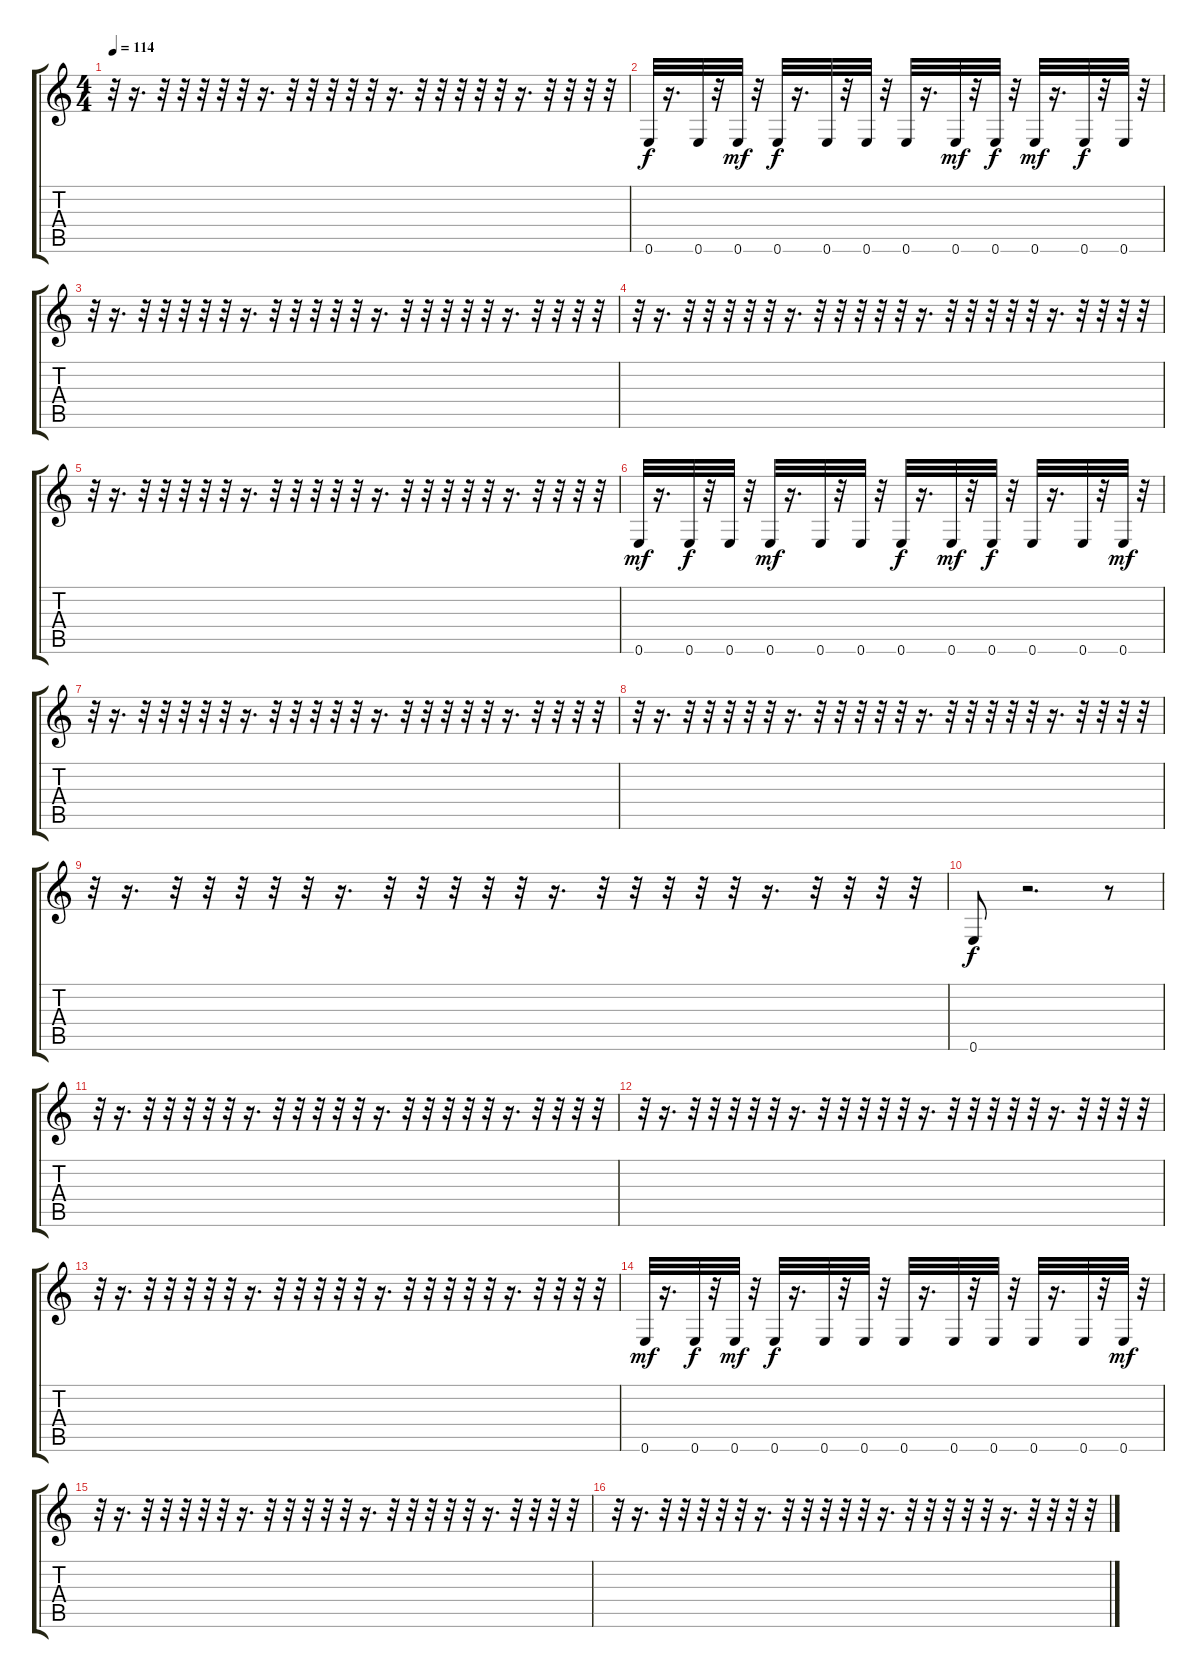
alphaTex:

\track "" {instrument synthbass2}
\staff {score tabs}
\tuning (E4 B3 G3 D3 A2 E2) {hide}
\ts (4 4)
\tempo 114
\clef g2
\ks c
r.32{dy f} r.16{d} r.32 r.32 r.32 r.32 r.32 r.16{d} r.32 r.32 r.32 r.32 r.32 r.16{d} r.32 r.32 r.32 r.32 r.32 r.16{d} r.32 r.32 r.32 r.32 |
0.6.32 r.16{d} 0.6.32 r.32 0.6.32{dy mf} r.32 0.6.32{dy f} r.16{d} 0.6.32 r.32 0.6.32 r.32 0.6.32 r.16{d} 0.6.32{dy mf} r.32 0.6.32{dy f} r.32 0.6.32{dy mf} r.16{d} 0.6.32{dy f} r.32 0.6.32 r.32 |
r.32 r.16{d} r.32 r.32 r.32 r.32 r.32 r.16{d} r.32 r.32 r.32 r.32 r.32 r.16{d} r.32 r.32 r.32 r.32 r.32 r.16{d} r.32 r.32 r.32 r.32 |
r.32 r.16{d} r.32 r.32 r.32 r.32 r.32 r.16{d} r.32 r.32 r.32 r.32 r.32 r.16{d} r.32 r.32 r.32 r.32 r.32 r.16{d} r.32 r.32 r.32 r.32 |
r.32 r.16{d} r.32 r.32 r.32 r.32 r.32 r.16{d} r.32 r.32 r.32 r.32 r.32 r.16{d} r.32 r.32 r.32 r.32 r.32 r.16{d} r.32 r.32 r.32 r.32 |
0.6.32{dy mf} r.16{d} 0.6.32{dy f} r.32 0.6.32 r.32 0.6.32{dy mf} r.16{d} 0.6.32 r.32 0.6.32 r.32 0.6.32{dy f} r.16{d} 0.6.32{dy mf} r.32 0.6.32{dy f} r.32 0.6.32 r.16{d} 0.6.32 r.32 0.6.32{dy mf} r.32 |
r.32 r.16{d} r.32 r.32 r.32 r.32 r.32 r.16{d} r.32 r.32 r.32 r.32 r.32 r.16{d} r.32 r.32 r.32 r.32 r.32 r.16{d} r.32 r.32 r.32 r.32 |
r.32 r.16{d} r.32 r.32 r.32 r.32 r.32 r.16{d} r.32 r.32 r.32 r.32 r.32 r.16{d} r.32 r.32 r.32 r.32 r.32 r.16{d} r.32 r.32 r.32 r.32 |
r.32 r.16{d} r.32 r.32 r.32 r.32 r.32 r.16{d} r.32 r.32 r.32 r.32 r.32 r.16{d} r.32 r.32 r.32 r.32 r.32 r.16{d} r.32 r.32 r.32 r.32 |
0.6.8{dy f} r.2{d} r.8 |
r.32 r.16{d} r.32 r.32 r.32 r.32 r.32 r.16{d} r.32 r.32 r.32 r.32 r.32 r.16{d} r.32 r.32 r.32 r.32 r.32 r.16{d} r.32 r.32 r.32 r.32 |
r.32 r.16{d} r.32 r.32 r.32 r.32 r.32 r.16{d} r.32 r.32 r.32 r.32 r.32 r.16{d} r.32 r.32 r.32 r.32 r.32 r.16{d} r.32 r.32 r.32 r.32 |
r.32 r.16{d} r.32 r.32 r.32 r.32 r.32 r.16{d} r.32 r.32 r.32 r.32 r.32 r.16{d} r.32 r.32 r.32 r.32 r.32 r.16{d} r.32 r.32 r.32 r.32 |
0.6.32{dy mf} r.16{d} 0.6.32{dy f} r.32 0.6.32{dy mf} r.32 0.6.32{dy f} r.16{d} 0.6.32 r.32 0.6.32 r.32 0.6.32 r.16{d} 0.6.32 r.32 0.6.32 r.32 0.6.32 r.16{d} 0.6.32 r.32 0.6.32{dy mf} r.32 |
r.32 r.16{d} r.32 r.32 r.32 r.32 r.32 r.16{d} r.32 r.32 r.32 r.32 r.32 r.16{d} r.32 r.32 r.32 r.32 r.32 r.16{d} r.32 r.32 r.32 r.32 |
r.32 r.16{d} r.32 r.32 r.32 r.32 r.32 r.16{d} r.32 r.32 r.32 r.32 r.32 r.16{d} r.32 r.32 r.32 r.32 r.32 r.16{d} r.32 r.32 r.32 r.32
